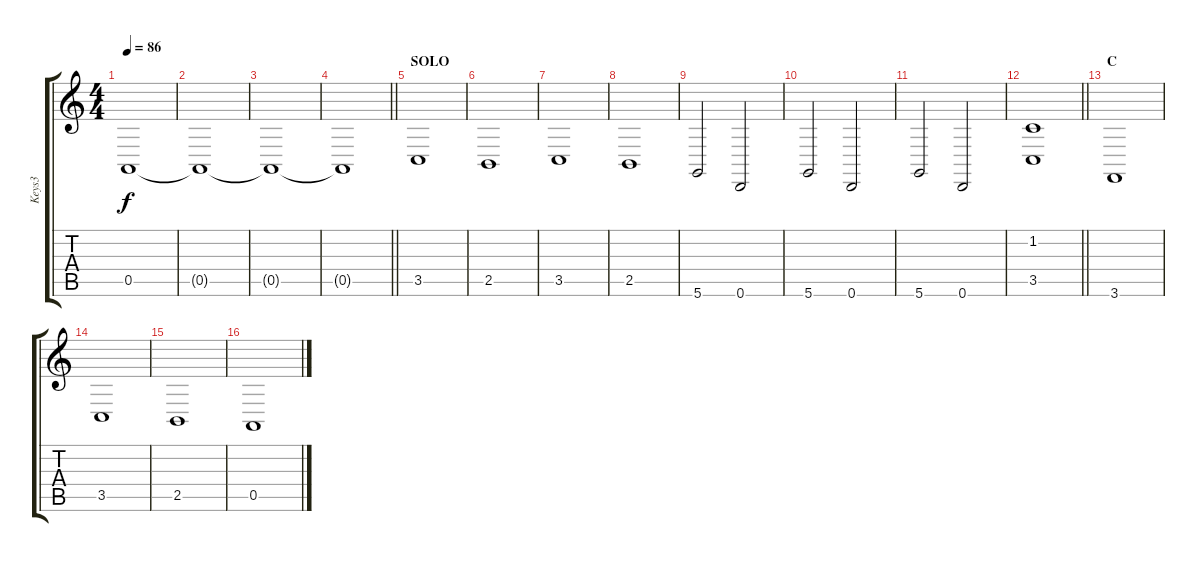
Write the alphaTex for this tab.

\track ("Keys3" "Keys3") {instrument stringensemble1}
\staff {score tabs}
\tuning (E4 B3 G3 D3 A2 D2) {hide}
\ts (4 4)
\tempo 86
\clef g2
\ks c
0.5.1{dy f} |
0.5{t}.1 |
0.5{t}.1 |
\barLineRight lightlight
0.5{t}.1 |
\section ("" "SOLO")
3.5.1 |
2.5.1 |
3.5.1 |
2.5.1 |
5.6.2 0.6.2 |
5.6.2 0.6.2 |
5.6.2 0.6.2 |
\barLineRight lightlight
(1.2 3.5).1 |
\section ("" "C")
3.6.1 |
3.5.1 |
2.5.1 |
0.5.1
